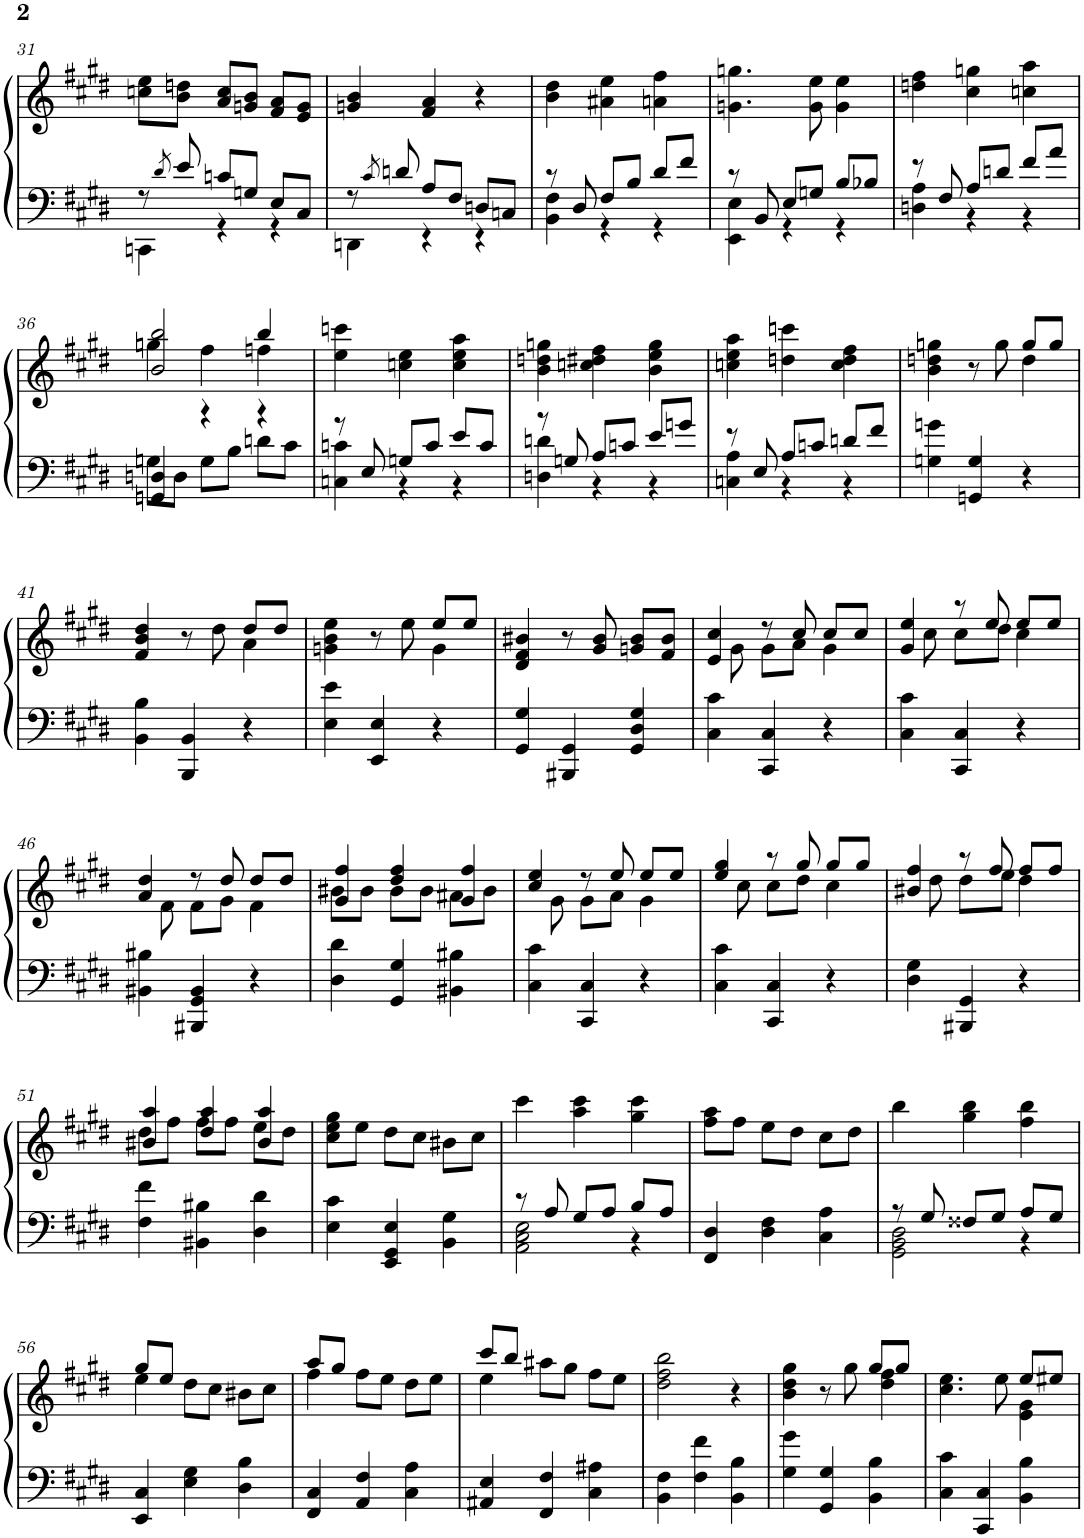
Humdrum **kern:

**kern	**kern
*part1	*part1
*staff2	*staff1
*I"Piano	*
*I'Pno.	*
!!LO:PB:g=z
*clefF4	*clefG2
*k[f#c#g#d#]	*k[f#c#g#d#]
*M3/4	*M3/4
=31	=31
*^	*
8r	4CCn\	8ccn\ 8ee\L
8qd#/	.	.
8e/	.	8b\ 8ddn\J
8cn/L	4r	8a/ 8cc/L
8Gn/J	.	8gn/ 8b/J
8E/L	4r	8f#/ 8a/L
8C#/J	.	8e/ 8g/J
=32	=32	=32
8r	4DDn\	4gn/ 4b/
8qc#/	.	.
8dn/	.	.
8A/L	4r	4f#/ 4a/
8F#/J	.	.
8Dn/L	4r	4r
8Cn/J	.	.
=33	=33	=33
8r	4BB\ 4F#\	4b\ 4dd#\
8D#/	.	.
8F#/L	4r	4a#X\ 4ee\
8B/J	.	.
8d#/L	4r	4an\ 4ff#\
8f#/J	.	.
=34	=34	=34
8r	4EE\ 4E\	4.gn\ 4.ggn\
8BB/	.	.
8E/L	4r	.
8Gn/J	.	8g\ 8ee\
8B/L	4r	4g\ 4ee\
8B-X/J	.	.
=35	=35	=35
8r	4Dn\ 4A\	4ddn\ 4ff#\
8F#/	.	.
8A/L	4r	4cc#\ 4ggn\
8dn/J	.	.
8f#/L	4r	4ccn\ 4aa\
8a/J	.	.
!!LO:LB:g=z
=36	=36	=36
*	*	*^
4GGn/ 4Dn/	8Gn\L	2b/ 2bb/	4ggn\
.	8D\J	.	.
4r	8G\L	.	4ff#\
.	8B\J	.	.
4r	8dn\L	4bb/	4ffn\
.	8c#\J	.	.
*	*	*v	*v
=37	=37	=37
8r	4Cn\ 4cn\	4ee\ 4cccn\
8E/	.	.
8Gn/L	4r	4ccn\ 4ee\
8c/J	.	.
8e/L	4r	4cc\ 4ee\ 4aa\
8c/J	.	.
=38	=38	=38
8r	4Dn\ 4dn\	4b\ 4ddn\ 4ggn\
8Gn/	.	.
8A/L	4r	4ccn\ 4dd#X\ 4ff#\
8cn/J	.	.
8e/L	4r	4b\ 4ee\ 4gg\
8gn/J	.	.
=39	=39	=39
8r	4Cn\ 4A\	4ccn\ 4ee\ 4aa\
8E/	.	.
8A/L	4r	4ddn\ 4cccn\
8cn/J	.	.
8dn/L	4r	4cc\ 4dd\ 4ff#\
8f#/J	.	.
*v	*v	*
=40	=40
*	*^
4Gn\ 4gn\	4b\ 4ddn\ 4ggn\	2ryy
4GGn/ 4G/	8r	.
.	8gg\	.
4r	8gg/L	4dd\
.	8gg/J	.
!!LO:LB:g=z	!!
=41	=41	=41
4BB\ 4B\	4f#/ 4b/ 4dd#/	2ryy
4BBB/ 4BB/	8r	.
.	8dd#\	.
4r	8dd#/L	4a\
.	8dd#/J	.
=42	=42	=42
4E\ 4e\	4gn\ 4b\ 4ee\	2ryy
4EE/ 4E/	8r	.
.	8ee\	.
4r	8ee/L	4g\
.	8ee/J	.
*	*v	*v
=43	=43
4GG#/ 4G#/	4d#/ 4f#/ 4b#X/
4BBB#X/ 4GG#/	8r
.	8g#/ 8b#/
4GG#/ 4D#/ 4G#/	8gn/ 8b#/L
.	8f#/ 8b#/J
=44	=44
*	*^
4C#\ 4c#\	4e/ 4cc#/	8ryy
.	.	8g#\
4CC#/ 4C#/	8r	8g#\L
.	8cc#/	8a\J
4r	8cc#/L	4g#\
.	8cc#/J	.
=45	=45	=45
4C#\ 4c#\	4g#/ 4ee/	8ryy
.	.	8cc#\
4CC#/ 4C#/	8r	8cc#\L
.	8ee/	8dd#\J
4r	8ee/L	4cc#\
.	8ee/J	.
!!LO:LB:g=z	!!
=46	=46	=46
4BB#X\ 4B#X\	4a/ 4dd#/	8ryy
.	.	8f#\
4BBB#X/ 4GG#/ 4BB#/	8r	8f#\L
.	8dd#/	8g#\J
4r	8dd#/L	4f#\
.	8dd#/J	.
=47	=47	=47
4D#\ 4d#\	4g#/ 4ff#/	8b#X\L
.	.	8b#\J
4GG#/ 4G#/	4dd#/ 4ff#/	8b#\L
.	.	8b#\J
4BB#X\ 4B#X\	4g#/ 4ff#/	8a#X\L
.	.	8b#\J
=48	=48	=48
4C#\ 4c#\	4cc#/ 4ee/	8ryy
.	.	8g#\
4CC#/ 4C#/	8r	8g#\L
.	8ee/	8a\J
4r	8ee/L	4g#\
.	8ee/J	.
=49	=49	=49
4C#\ 4c#\	4ee/ 4gg#/	8ryy
.	.	8cc#\
4CC#/ 4C#/	8r	8cc#\L
.	8gg#/	8dd#\J
4r	8gg#/L	4cc#\
.	8gg#/J	.
=50	=50	=50
4D#\ 4G#\	4b#X/ 4ff#/	8ryy
.	.	8dd#\
4BBB#X/ 4GG#/	8r	8dd#\L
.	8ff#/	8ee\J
4r	8ff#/L	4dd#\
.	8ff#/J	.
!!LO:LB:g=z	!!
=51	=51	=51
4F#\ 4f#\	4b#X/ 4aa/	8dd#\L
.	.	8ff#\J
4BB#X\ 4B#X\	4dd#/ 4aa/	8ff#\L
.	.	8ff#\J
4D#\ 4d#\	4b#/ 4aa/	8ee\L
.	.	8dd#\J
*	*v	*v
=52	=52
4E\ 4c#\	8cc#\ 8ee\ 8gg#\L
.	8ee\J
4EE/ 4GG#/ 4E/	8dd#\L
.	8cc#\J
4BB\ 4G#\	8b#X\L
.	8cc#\J
=53	=53
*^	*
8r	2AA\ 2C#\ 2E\	4ccc#\
8A/	.	.
8G#/L	.	4aa\ 4ccc#\
8A/J	.	.
8B/L	4r	4gg#\ 4ccc#\
8A/J	.	.
*v	*v	*
=54	=54
4FF#/ 4D#/	8ff#\ 8aa\L
.	8ff#\J
4D#\ 4F#\	8ee\L
.	8dd#\J
4C#\ 4A\	8cc#\L
.	8dd#\J
=55	=55
*^	*
8r	2GG#\ 2BB\ 2D#\	4bb\
8G#/	.	.
8F##X/L	.	4gg#\ 4bb\
8G#/J	.	.
8A/L	4r	4ff#\ 4bb\
8G#/J	.	.
*v	*v	*
!!LO:LB:g=z
=56	=56
*	*^
4EE/ 4C#/	8gg#/L	4ee\
.	8ee/J	.
4E\ 4G#\	8dd#\L	2ryy
.	8cc#\J	.
4D#\ 4B\	8b#X\L	.
.	8cc#\J	.
=57	=57	=57
4FF#/ 4C#/	8aa/L	4ff#\
.	8gg#/J	.
4AA/ 4F#/	8ff#\L	2ryy
.	8ee\J	.
4C#\ 4A\	8dd#\L	.
.	8ee\J	.
=58	=58	=58
4AA#X/ 4E/	8ccc#/L	4ee\
.	8bb/J	.
4FF#/ 4F#/	8aa#X\L	2ryy
.	8gg#\J	.
4C#\ 4A#X\	8ff#\L	.
.	8ee\J	.
*	*v	*v
=59	=59
4BB\ 4F#\	2dd#\ 2ff#\ 2bb\
4F#\ 4f#\	.
4BB\ 4B\	4r
=60	=60
*	*^
4G#\ 4g#\	4b\ 4dd#\ 4gg#\	2ryy
4GG#/ 4G#/	8r	.
.	8gg#\	.
4BB\ 4B\	8gg#/L	4dd#\ 4ff#\
.	8gg#/J	.
=61	=61	=61
4C#\ 4c#\	4.cc#\ 4.ee\	2ryy
4CC#/ 4C#/	.	.
.	8ee\	.
4BB\ 4B\	8ee/L	4e\ 4g#\
.	8ee#X/J	.
*	*v	*v
=	=
*-	*-
